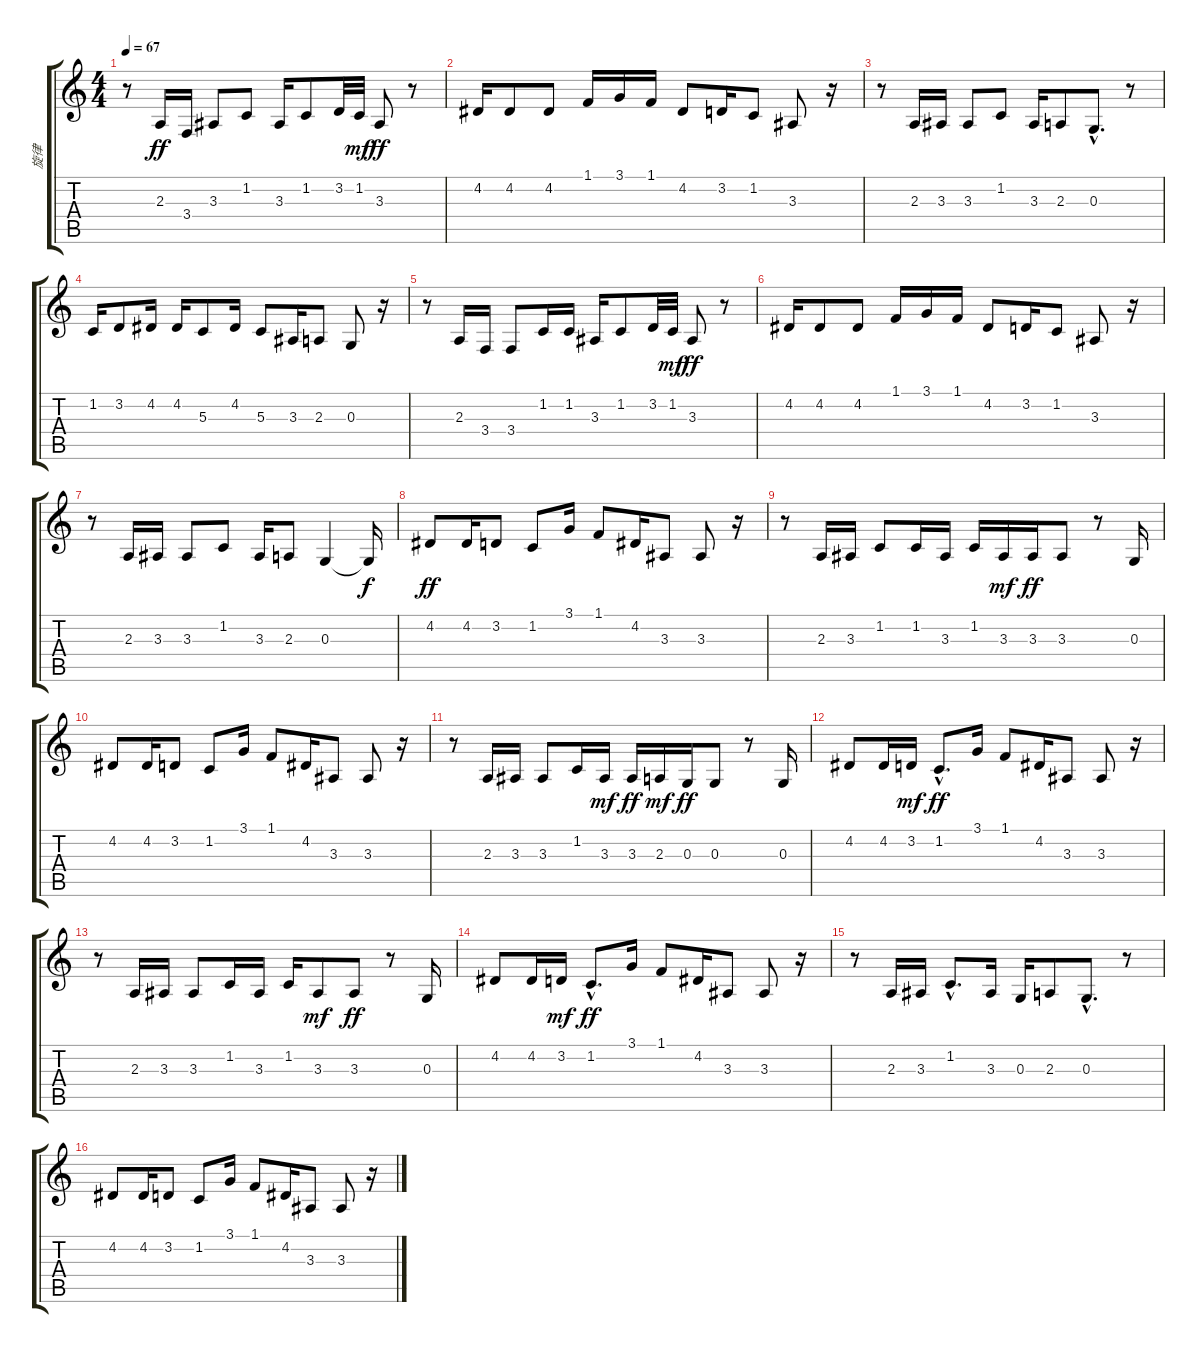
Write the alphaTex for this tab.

\track ("旋律" "旋律") {instrument synthvoice}
\staff {score tabs}
\tuning (E4 B3 G3 D3 A2 E2) {hide}
\ts (4 4)
\tempo 67
\clef g2
\ks c
r.8{dy ff} 2.3.16 3.4.16 3.3.8 1.2.8 3.3.16 1.2.8 3.2.32 1.2.32{dy mf} 3.3.8{dy ff} r.8 |
4.2.16 4.2.8 4.2.8 1.1.16 3.1.16 1.1.16 4.2.8 3.2.16 1.2.8 3.3.8 r.16 |
r.8 2.3.16 3.3.16 3.3.8 1.2.8 3.3.16 2.3.8 0.3{hac}.8{d} r.8 |
1.2.16 3.2.8 4.2.16 4.2.16 5.3.8 4.2.16 5.3.8 3.3.16 2.3.8 0.3.8 r.16 |
r.8 2.3.16 3.4.16 3.4.8 1.2.16 1.2.16 3.3.16 1.2.8 3.2.32 1.2.32{dy mf} 3.3.8{dy ff} r.8 |
4.2.16 4.2.8 4.2.8 1.1.16 3.1.16 1.1.16 4.2.8 3.2.16 1.2.8 3.3.8 r.16 |
r.8 2.3.16 3.3.16 3.3.8 1.2.8 3.3.16 2.3.8 0.3.4 0.3{t}.16{dy f} |
4.2.8{dy ff} 4.2.16 3.2.8 1.2.8 3.1.16 1.1.8 4.2.16 3.3.8 3.3.8 r.16 |
r.8 2.3.16 3.3.16 1.2.8 1.2.16 3.3.16 1.2.16 3.3.16{dy mf} 3.3.16{dy ff} 3.3.8 r.8 0.3.16 |
4.2.8 4.2.16 3.2.8 1.2.8 3.1.16 1.1.8 4.2.16 3.3.8 3.3.8 r.16 |
r.8 2.3.16 3.3.16 3.3.8 1.2.16 3.3.16{dy mf} 3.3.16{dy ff} 2.3.16{dy mf} 0.3.16{dy ff} 0.3.8 r.8 0.3.16 |
4.2.8 4.2.16 3.2.16{dy mf} 1.2{hac}.8{d dy ff} 3.1.16 1.1.8 4.2.16 3.3.8 3.3.8 r.16 |
r.8 2.3.16 3.3.16 3.3.8 1.2.16 3.3.16 1.2.16 3.3.8{dy mf} 3.3.8{dy ff} r.8 0.3.16 |
4.2.8 4.2.16 3.2.16{dy mf} 1.2{hac}.8{d dy ff} 3.1.16 1.1.8 4.2.16 3.3.8 3.3.8 r.16 |
r.8 2.3.16 3.3.16 1.2{hac}.8{d} 3.3.16 0.3.16 2.3.8 0.3{hac}.8{d} r.8 |
4.2.8 4.2.16 3.2.8 1.2.8 3.1.16 1.1.8 4.2.16 3.3.8 3.3.8 r.16
